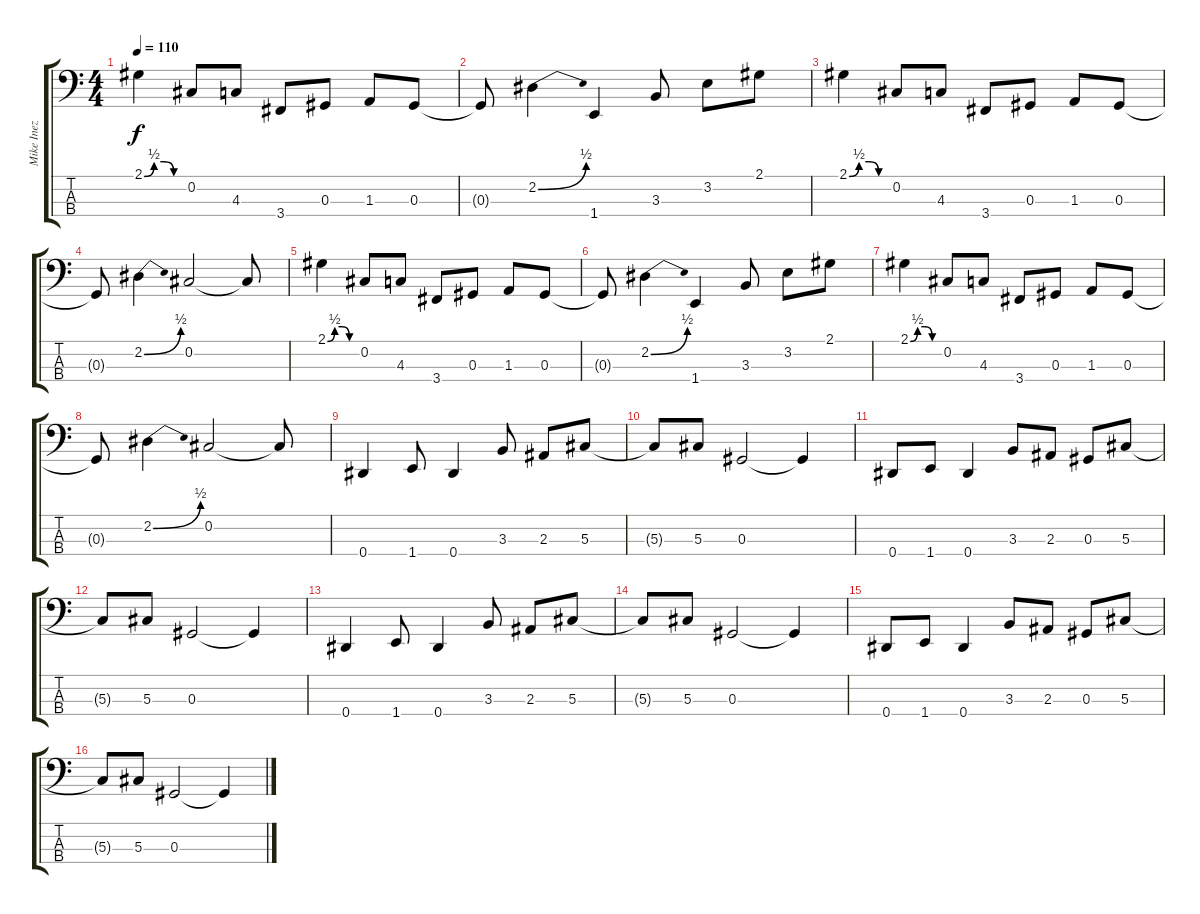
\track ("Mike Inez" "Mike Inez") {instrument electricbasspick}
\staff {score tabs}
\tuning (Gb2 Db2 Ab1 Eb1) {hide}
\ts (4 4)
\tempo 110
\clef f4
\ks c
2.1{be (custom 0 0 15 2 30 2 45 0 60 0)}.4{dy f} 0.2.8 4.3.8 3.4.8 0.3.8 1.3.8 0.3.8 |
0.3{t}.8 2.2{be (bend 0 0 60 2)}.4 1.4.4 3.3.8 3.2.8 2.1.8 |
2.1{be (custom 0 0 15 2 30 2 45 0 60 0)}.4 0.2.8 4.3.8 3.4.8 0.3.8 1.3.8 0.3.8 |
0.3{t}.8 2.2{be (bend 0 0 60 2)}.4 0.2.2 0.2{t}.8 |
2.1{be (custom 0 0 15 2 30 2 45 0 60 0)}.4 0.2.8 4.3.8 3.4.8 0.3.8 1.3.8 0.3.8 |
0.3{t}.8 2.2{be (bend 0 0 60 2)}.4 1.4.4 3.3.8 3.2.8 2.1.8 |
2.1{be (custom 0 0 15 2 30 2 45 0 60 0)}.4 0.2.8 4.3.8 3.4.8 0.3.8 1.3.8 0.3.8 |
0.3{t}.8 2.2{be (bend 0 0 60 2)}.4 0.2.2 0.2{t}.8 |
0.4.4 1.4.8 0.4.4 3.3.8 2.3.8 5.3.8 |
5.3{t}.8 5.3.8 0.3.2 0.3{t}.4 |
0.4.8 1.4.8 0.4.4 3.3.8 2.3.8 0.3.8 5.3.8 |
5.3{t}.8 5.3.8 0.3.2 0.3{t}.4 |
0.4.4 1.4.8 0.4.4 3.3.8 2.3.8 5.3.8 |
5.3{t}.8 5.3.8 0.3.2 0.3{t}.4 |
0.4.8 1.4.8 0.4.4 3.3.8 2.3.8 0.3.8 5.3.8 |
5.3{t}.8 5.3.8 0.3.2 0.3{t}.4
